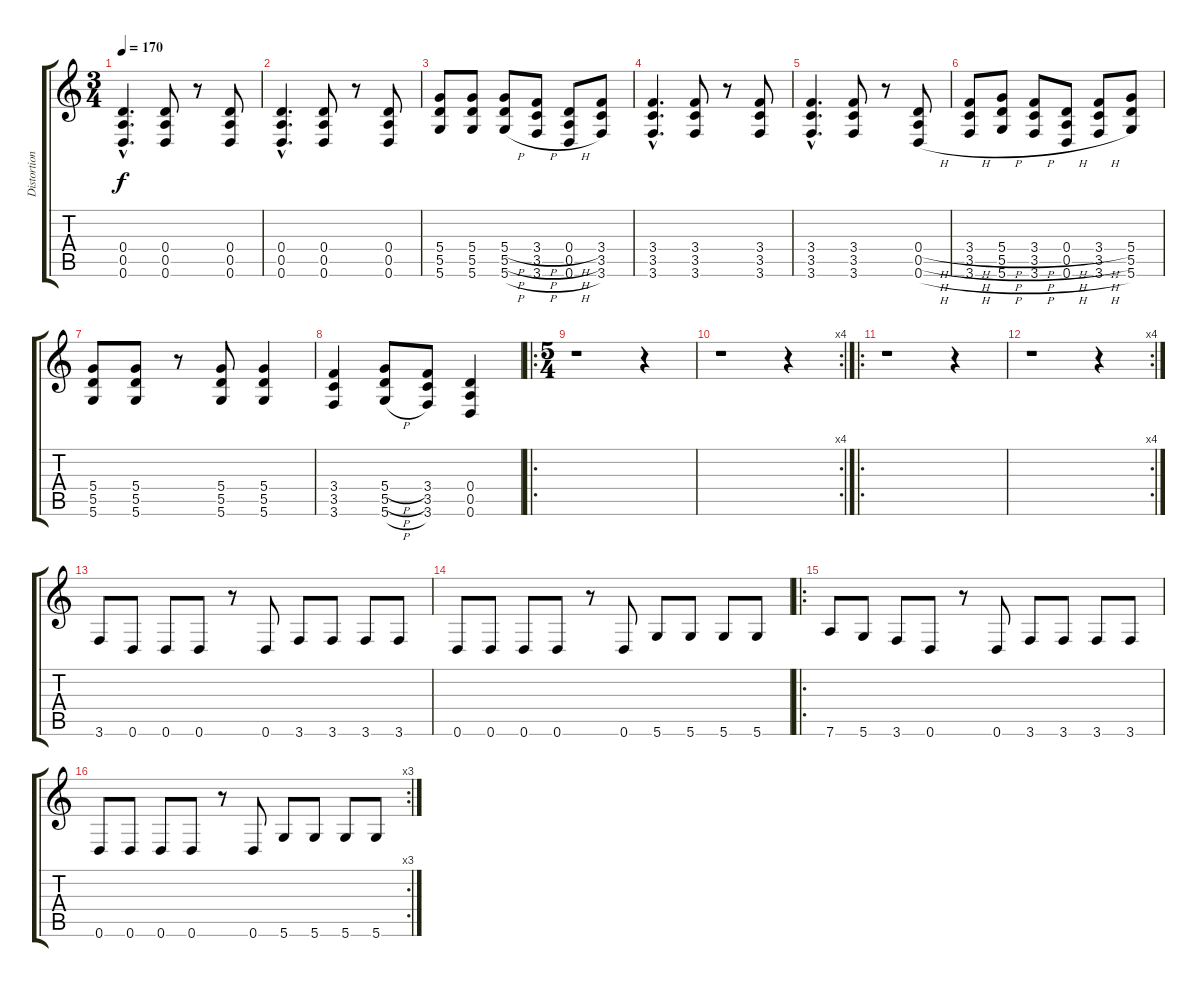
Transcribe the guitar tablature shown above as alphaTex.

\track ("Distortion Guitar" "Distortion") {instrument distortionguitar}
\staff {score tabs}
\tuning (E4 B3 G3 D3 A2 D2) {hide}
\ts (3 4)
\tempo 170
\clef g2
\ks c
(0.4{hac} 0.5{hac} 0.6{hac}).4{d dy f} (0.4 0.5 0.6).8 r.8 (0.4 0.5 0.6).8 |
(0.4{hac} 0.5{hac} 0.6{hac}).4{d} (0.4 0.5 0.6).8 r.8 (0.4 0.5 0.6).8 |
(5.4 5.5 5.6).8 (5.4 5.5 5.6).8 (5.4{h} 5.5{h} 5.6{h}).8 (3.4{h} 3.5{h} 3.6{h}).8 (0.4{h} 0.5{h} 0.6{h}).8 (3.4 3.5 3.6).8 |
(3.4{hac} 3.5{hac} 3.6{hac}).4{d} (3.4 3.5 3.6).8 r.8 (3.4 3.5 3.6).8 |
(3.4{hac} 3.5{hac} 3.6{hac}).4{d} (3.4 3.5 3.6).8 r.8 (0.4{h} 0.5{h} 0.6{h}).8 |
(3.4{h} 3.5{h} 3.6{h}).8 (5.4{h} 5.5{h} 5.6{h}).8 (3.4{h} 3.5{h} 3.6{h}).8 (0.4{h} 0.5{h} 0.6{h}).8 (3.4{h} 3.5{h} 3.6{h}).8 (5.4 5.5 5.6).8 |
(5.4 5.5 5.6).8 (5.4 5.5 5.6).8 r.8 (5.4 5.5 5.6).8 (5.4 5.5 5.6).4 |
(3.4 3.5 3.6).4 (5.4{h} 5.5{h} 5.6{h}).8 (3.4 3.5 3.6).8 (0.4 0.5 0.6).4 |
\ro
\ts (5 4)
r.1 r.4 |
\rc 4
r.1 r.4 |
\ro
r.1 r.4 |
\rc 4
r.1 r.4 |
3.6.8 0.6.8 0.6.8 0.6.8 r.8 0.6.8 3.6.8 3.6.8 3.6.8 3.6.8 |
0.6.8 0.6.8 0.6.8 0.6.8 r.8 0.6.8 5.6.8 5.6.8 5.6.8 5.6.8 |
\ro
7.6.8 5.6.8 3.6.8 0.6.8 r.8 0.6.8 3.6.8 3.6.8 3.6.8 3.6.8 |
\rc 3
0.6.8 0.6.8 0.6.8 0.6.8 r.8 0.6.8 5.6.8 5.6.8 5.6.8 5.6.8
